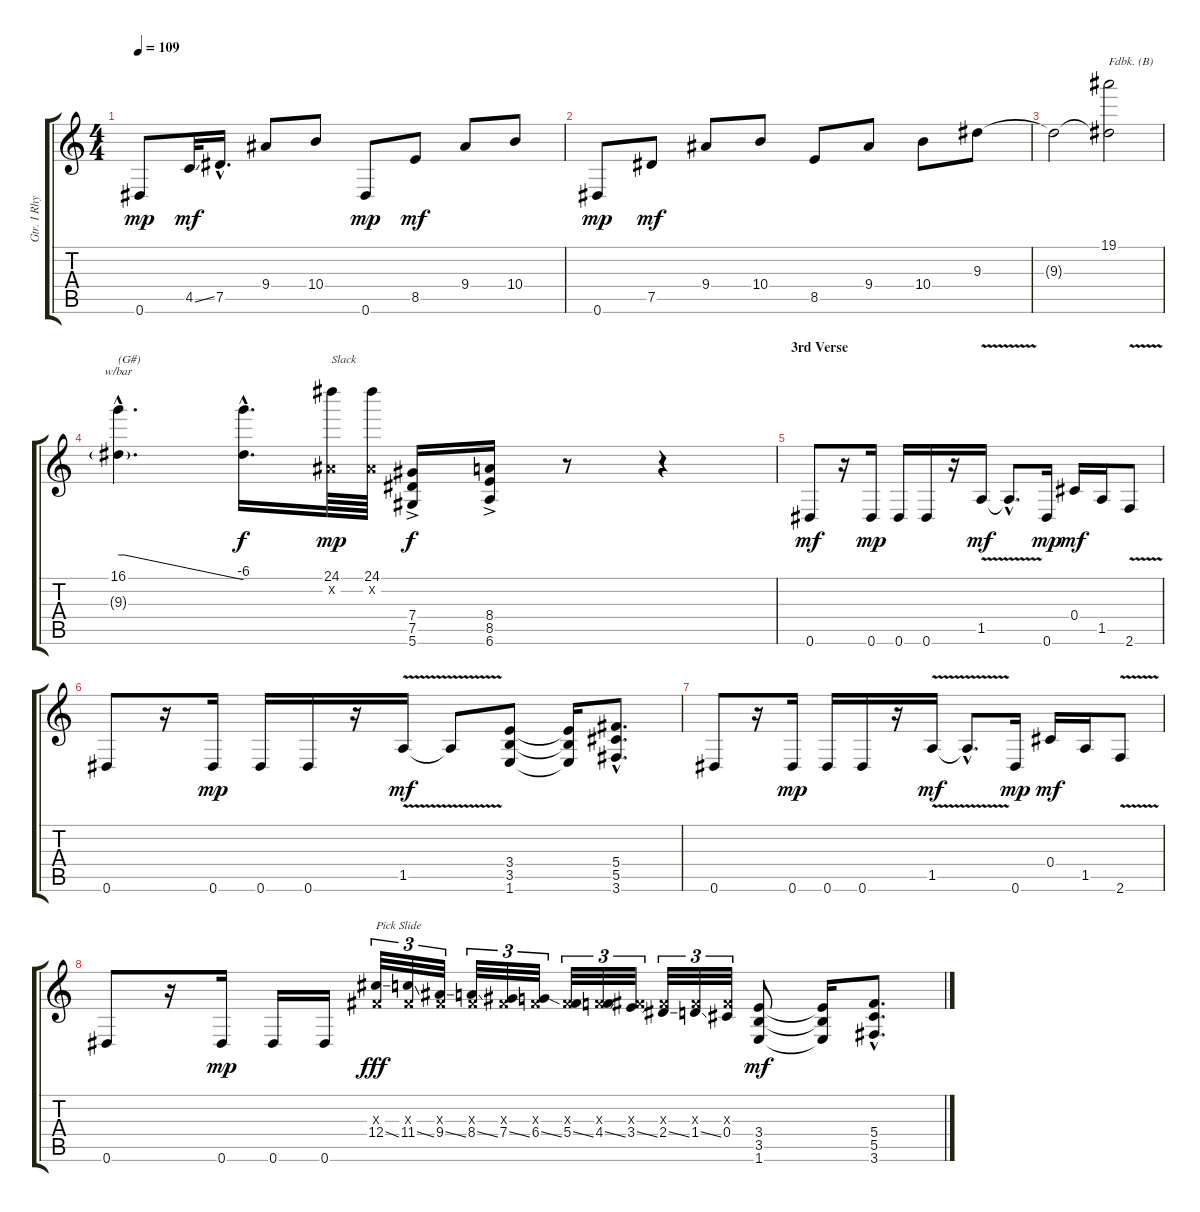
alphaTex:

\track ("Gtr. I Rhytm" "Gtr. I Rhy") {instrument overdrivenguitar}
\staff {score tabs}
\tuning (Eb4 Bb3 Gb3 Db3 Ab2 Eb2) {hide}
\ts (4 4)
\tempo 109
\clef g2
\ks c
0.6.8{dy mp} 4.5{ss}.32{dy mf} 7.5{hac}.16{d} 9.4.8 10.4.8 0.6.8{dy mp} 8.5.8{dy mf} 9.4.8 10.4.8 |
0.6.8{dy mp} 7.5.8{dy mf} 9.4.8 10.4.8 8.5.8 9.4.8 10.4.8 9.3.8 |
9.3{t}.2 (19.1 9.3{t}).2{txt "Fdbk. (B)"} |
(16.1{hac} 9.3{g hac}).4{d tbe (custom default 0 0 3 0 60 -24) txt "(G#)"} (16.1{hac t} 9.3{hac t}).16{d dy f} (24.1 0.2{x}).64{txt "Slack" dy mp} (24.1 0.2{x}).64 (7.4 7.5{ac} 5.6{ac}).16{dy f} (8.4{ac} 8.5{ac} 6.6{ac}).16 r.8 r.4 |
\section ("" "3rd Verse")
0.6.8{dy mf} r.16 0.6.16{dy mp} 0.6.16 0.6.16 r.16 1.5{v}.16{dy mf} 1.5{hac t}.8{d} 0.6.16{dy mp} 0.4.16{dy mf} 1.5.16 2.6{v}.8 |
0.6.8 r.16 0.6.16{dy mp} 0.6.16 0.6.16 r.16 1.5{v}.16{dy mf} 1.5{t}.8 (3.4 3.5 1.6).8 (3.4{t} 3.5{t} 1.6{t}).16 (5.4{hac} 5.5{hac} 3.6{hac}).8{d} |
0.6.8 r.16 0.6.16{dy mp} 0.6.16 0.6.16 r.16 1.5{v}.16{dy mf} 1.5{hac t}.8{d} 0.6.16{dy mp} 0.4.16{dy mf} 1.5.16 2.6{v}.8 |
0.6.8 r.16 0.6.16{dy mp} 0.6.16 0.6.16 (0.3{x} 12.4{ss}).32{tu (3 2) txt "Pick Slide" dy fff instrument guitarfretnoise} (0.3{x} 11.4{ss}).32{tu (3 2)} (0.3{x} 9.4{ss}).32{tu (3 2)} (0.3{x} 8.4{ss}).32{tu (3 2)} (0.3{x} 7.4{ss}).32{tu (3 2)} (0.3{x} 6.4{ss}).32{tu (3 2)} (0.3{x} 5.4{ss}).32{tu (3 2)} (0.3{x} 4.4{ss}).32{tu (3 2)} (0.3{x} 3.4{ss}).32{tu (3 2)} (0.3{x} 2.4{ss}).32{tu (3 2)} (0.3{x} 1.4{ss}).32{tu (3 2)} (0.3{x} 0.4).32{tu (3 2)} (3.4 3.5 1.6).8{dy mf instrument overdrivenguitar} (3.4{t} 3.5{t} 1.6{t}).16 (5.4{hac} 5.5{hac} 3.6{hac}).8{d}
